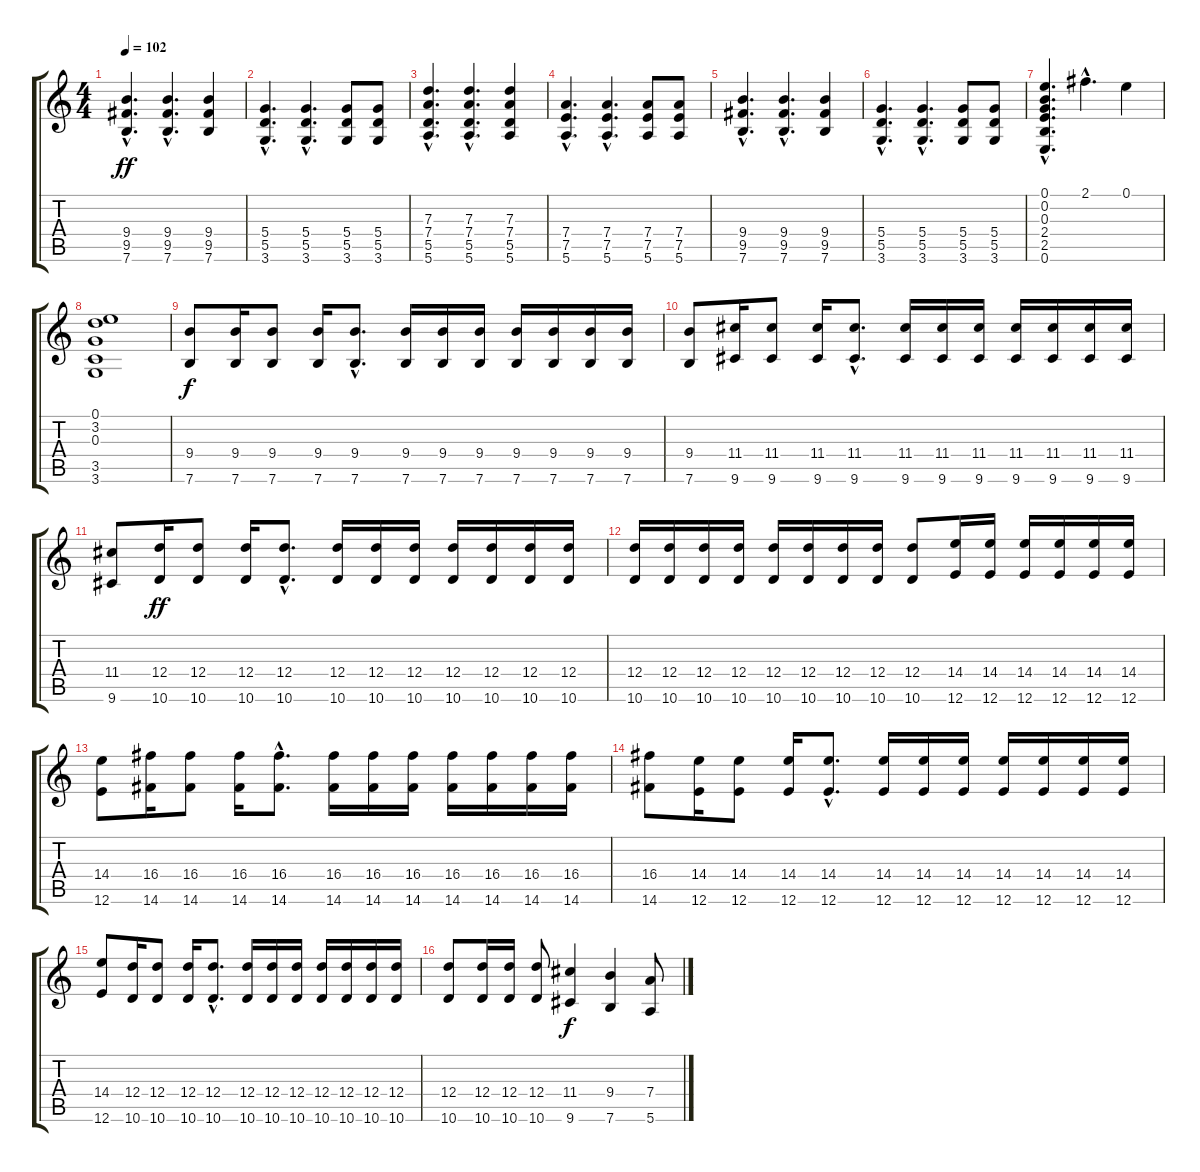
\track "" {instrument distortionguitar}
\staff {score tabs}
\tuning (E4 B3 G3 D3 A2 E2) {hide}
\ts (4 4)
\tempo 102
\clef g2
\ks c
(9.4{hac} 9.5{hac} 7.6{hac}).4{d dy ff} (9.4{hac} 9.5{hac} 7.6{hac}).4{d} (9.4 9.5 7.6).4 |
(5.4{hac} 5.5{hac} 3.6{hac}).4{d} (5.4{hac} 5.5{hac} 3.6{hac}).4{d} (5.4 5.5 3.6).8 (5.4 5.5 3.6).8 |
(7.3{hac} 7.4{hac} 5.5{hac} 5.6{hac}).4{d} (7.3{hac} 7.4{hac} 5.5{hac} 5.6{hac}).4{d} (7.3 7.4 5.5 5.6).4 |
(7.4{hac} 7.5{hac} 5.6{hac}).4{d} (7.4{hac} 7.5{hac} 5.6{hac}).4{d} (7.4 7.5 5.6).8 (7.4 7.5 5.6).8 |
(9.4{hac} 9.5{hac} 7.6{hac}).4{d} (9.4{hac} 9.5{hac} 7.6{hac}).4{d} (9.4 9.5 7.6).4 |
(5.4{hac} 5.5{hac} 3.6{hac}).4{d} (5.4{hac} 5.5{hac} 3.6{hac}).4{d} (5.4 5.5 3.6).8 (5.4 5.5 3.6).8 |
(0.1{hac} 0.2 0.3 2.4 2.5 0.6).4{d} 2.1{hac}.4{d} 0.1.4 |
(0.1 3.2 0.3 3.5 3.6).1 |
(9.4 7.6).8{dy f} (9.4 7.6).16 (9.4 7.6).8 (9.4 7.6).16 (9.4{hac} 7.6{hac}).8{d} (9.4 7.6).16 (9.4 7.6).16 (9.4 7.6).16 (9.4 7.6).16 (9.4 7.6).16 (9.4 7.6).16 (9.4 7.6).16 |
(9.4 7.6).8 (11.4 9.6).16 (11.4 9.6).8 (11.4 9.6).16 (11.4{hac} 9.6{hac}).8{d} (11.4 9.6).16 (11.4 9.6).16 (11.4 9.6).16 (11.4 9.6).16 (11.4 9.6).16 (11.4 9.6).16 (11.4 9.6).16 |
(11.4 9.6).8 (12.4 10.6).16{dy ff} (12.4 10.6).8 (12.4 10.6).16 (12.4{hac} 10.6{hac}).8{d} (12.4 10.6).16 (12.4 10.6).16 (12.4 10.6).16 (12.4 10.6).16 (12.4 10.6).16 (12.4 10.6).16 (12.4 10.6).16 |
(12.4 10.6).16 (12.4 10.6).16 (12.4 10.6).16 (12.4 10.6).16 (12.4 10.6).16 (12.4 10.6).16 (12.4 10.6).16 (12.4 10.6).16 (12.4 10.6).8 (14.4 12.6).16 (14.4 12.6).16 (14.4 12.6).16 (14.4 12.6).16 (14.4 12.6).16 (14.4 12.6).16 |
(14.4 12.6).8 (16.4 14.6).16 (16.4 14.6).8 (16.4 14.6).16 (16.4{hac} 14.6{hac}).8{d} (16.4 14.6).16 (16.4 14.6).16 (16.4 14.6).16 (16.4 14.6).16 (16.4 14.6).16 (16.4 14.6).16 (16.4 14.6).16 |
(16.4 14.6).8 (14.4 12.6).16 (14.4 12.6).8 (14.4 12.6).16 (14.4{hac} 12.6{hac}).8{d} (14.4 12.6).16 (14.4 12.6).16 (14.4 12.6).16 (14.4 12.6).16 (14.4 12.6).16 (14.4 12.6).16 (14.4 12.6).16 |
(14.4 12.6).8 (12.4 10.6).16 (12.4 10.6).8 (12.4 10.6).16 (12.4{hac} 10.6{hac}).8{d} (12.4 10.6).16 (12.4 10.6).16 (12.4 10.6).16 (12.4 10.6).16 (12.4 10.6).16 (12.4 10.6).16 (12.4 10.6).16 |
(12.4 10.6).8 (12.4 10.6).16 (12.4 10.6).16 (12.4 10.6).8 (11.4 9.6).4{dy f} (9.4 7.6).4 (7.4 5.6).8
